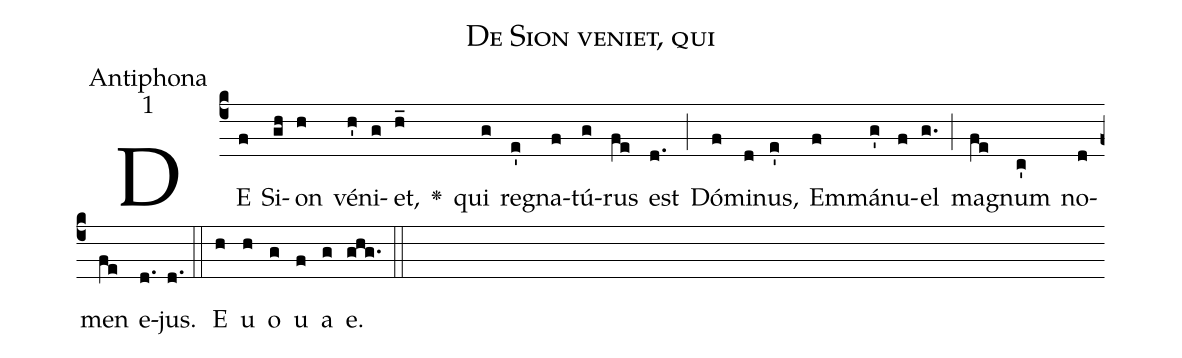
name:De Sion veniet, qui;
office-part:Antiphona;
mode:1;
%%
(c4) DE(f) Si(gh)on(h) vé(h')ni(g)et,(h_) <v>\greheightstar</v>() qui(g) re(e')gna(f)tú(g)rus(fe) est(d.) (;) Dó(f)mi(d)nus,(e') Em(f)má(g')nu(f)el(g.) (;) ma(fe)gnum(c') no(d)men(fe) e(d.)jus.(d.) (::)
<eu>E(h) u(h) o(g) u(f) a(g) e.</eu>(ghg.) (::)
